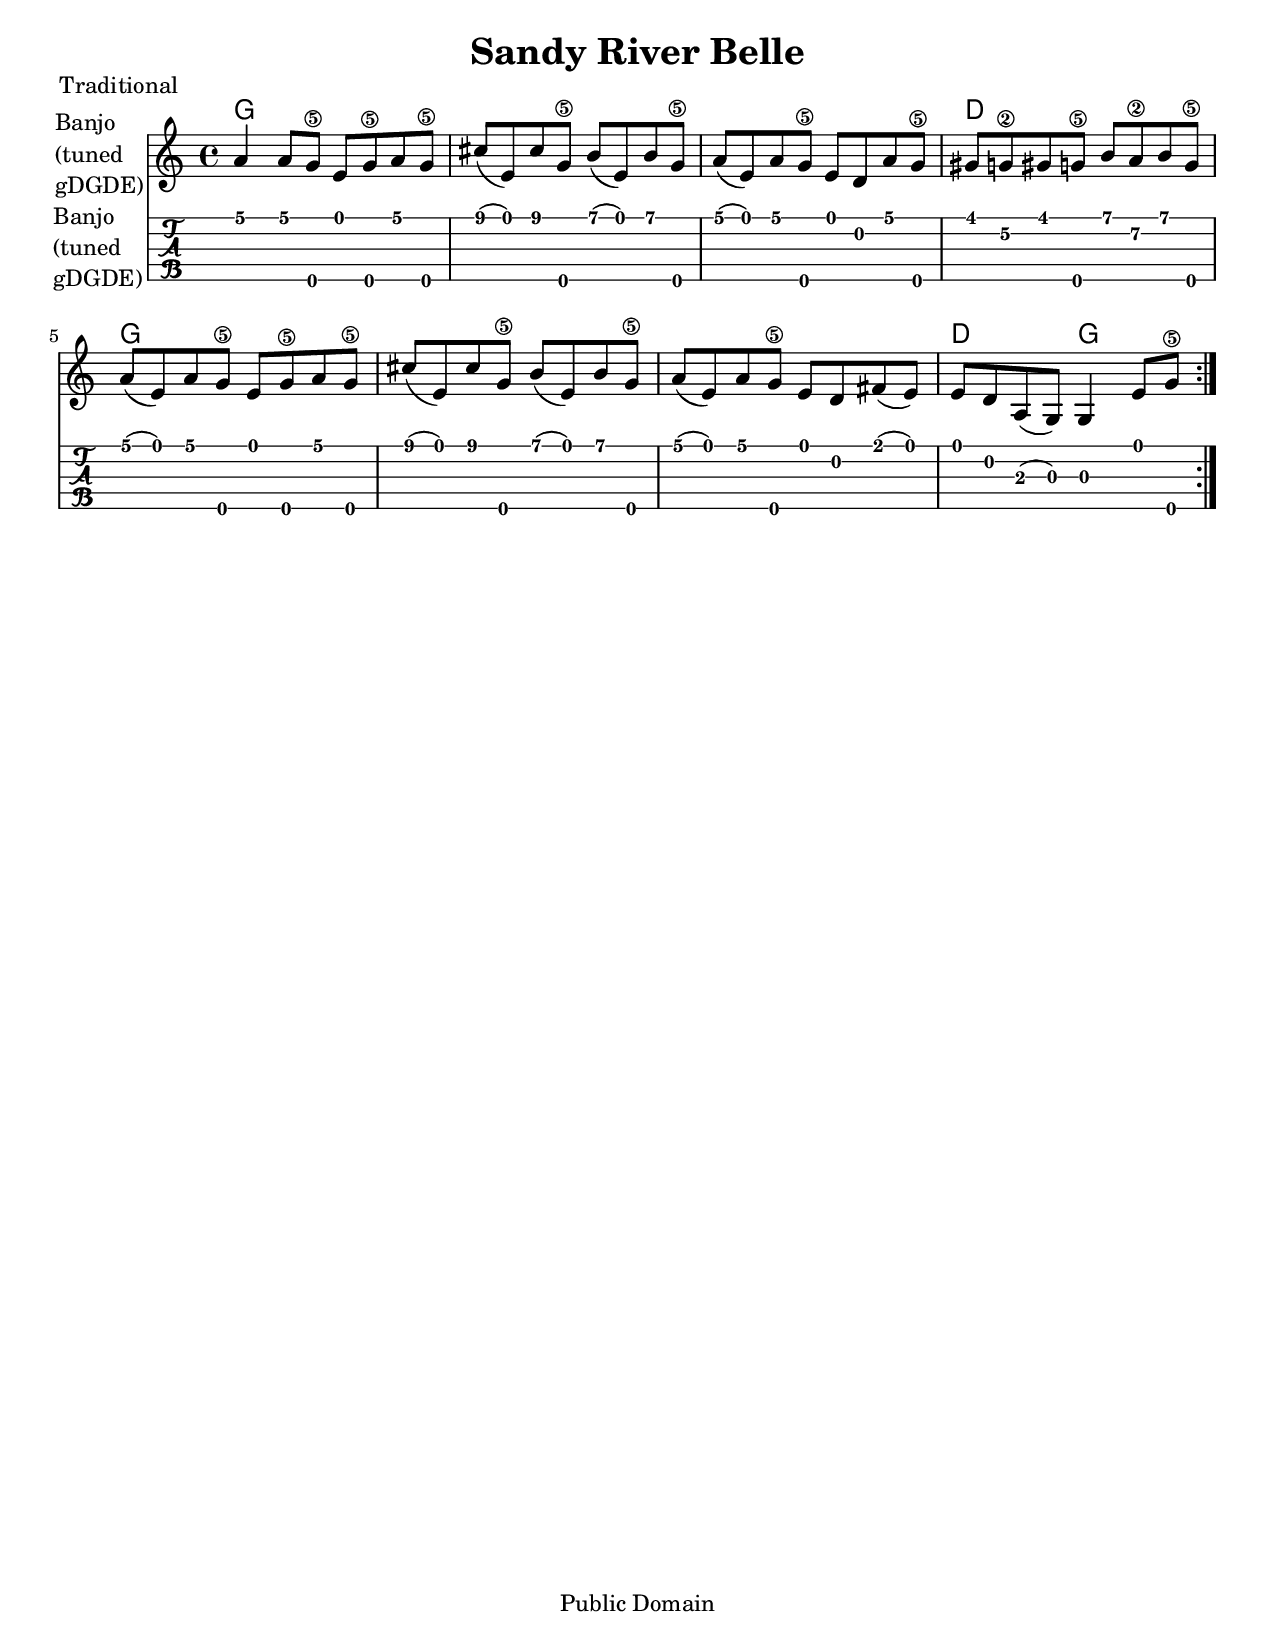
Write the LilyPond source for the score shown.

\version "2.6.3"
\header {
  title = "Sandy River Belle"
  piece = "Traditional"
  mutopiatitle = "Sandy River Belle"
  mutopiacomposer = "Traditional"
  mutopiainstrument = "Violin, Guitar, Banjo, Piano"
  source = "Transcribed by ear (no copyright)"
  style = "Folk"
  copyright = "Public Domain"
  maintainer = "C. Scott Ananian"
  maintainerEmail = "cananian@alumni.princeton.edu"
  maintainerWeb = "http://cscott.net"
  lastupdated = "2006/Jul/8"
  meter = 126
}
#(set-default-paper-size "letter")

banjo = \relative c'
{
  \set Staff.instrument = \markup{ \column{ "Banjo" "(tuned" "gDGDE)" } }
  \set Staff.midiInstrument = "banjo"

  \repeat volta 2 {
    a'4 a8 g\5 e g\5 a g\5
    cis8( e,) cis' g\5 b( e,) b' g\5
    a8( e) a g\5 e d a' g\5
    gis8 g\2 gis g\5 b a\2 b g\5
    a8( e) a g\5 e g\5 a g\5
    cis8( e,) cis' g\5 b( e,) b' g\5
    a8( e) a g\5 e d fis( e)
    e8 d a( g) g4 e'8 g\5
  }
  \break

% Part 2

%  \repeat volta 2 {
%  }
}

harmonies = \chordmode {
   \set Staff.midiInstrument = "pizzicato strings"
   \repeat volta 2 {
   g4 g g g
   g4 g g g
   g4 g g g
   d4 d d d
   g4 g g g
   g4 g g g
   g4 g g g
   d4 d g g
  }
  \break

% Part 2
%  \repeat volta 2 {
%  }
}

\score {
   <<
      \context ChordNames {
         \set chordChanges = ##t
         \harmonies
      }
   \context Staff = one \banjo %\melody
   \context TabStaff <<
     \set TabStaff.stringTunings = #'(4 2 -5 -10 7)
% G tuning: 2 -1 -5 -10 7
% Old G:    4 2 -5 -10 7 (gDGDE)
% Double-C: 2 0 -5 -12 7
% capo'd:   4 2 -3 -10 9  (aDADE)
% D tuning: 2 -3 -6 -10 7
     \banjo
   >>
%   \context PianoStaff <<
%      #(set-accidental-style 'piano-cautionary)
%      \set PianoStaff.instrument = \markup { "Piano" \hspace #2.0 }
%     \context Staff = upper << \time 4/4 \pianotop >>
%     \context Staff = lower << \clef bass \pianobot >>
%   >>
   >>

   \layout{ }
}

\score {
  \unfoldRepeats
  \context PianoStaff <<
%    \context Staff=upper << r4\pianotop >>
%    \context Staff=lower << r4\f\pianobot >>
    \context Staff=chords <<r4\p\harmonies >>
%    \context Staff=melody << r4\melody >>
    \context Staff=banjo << r4\banjo >>
  >>
  \midi {
    \tempo 4=126
  }
}
